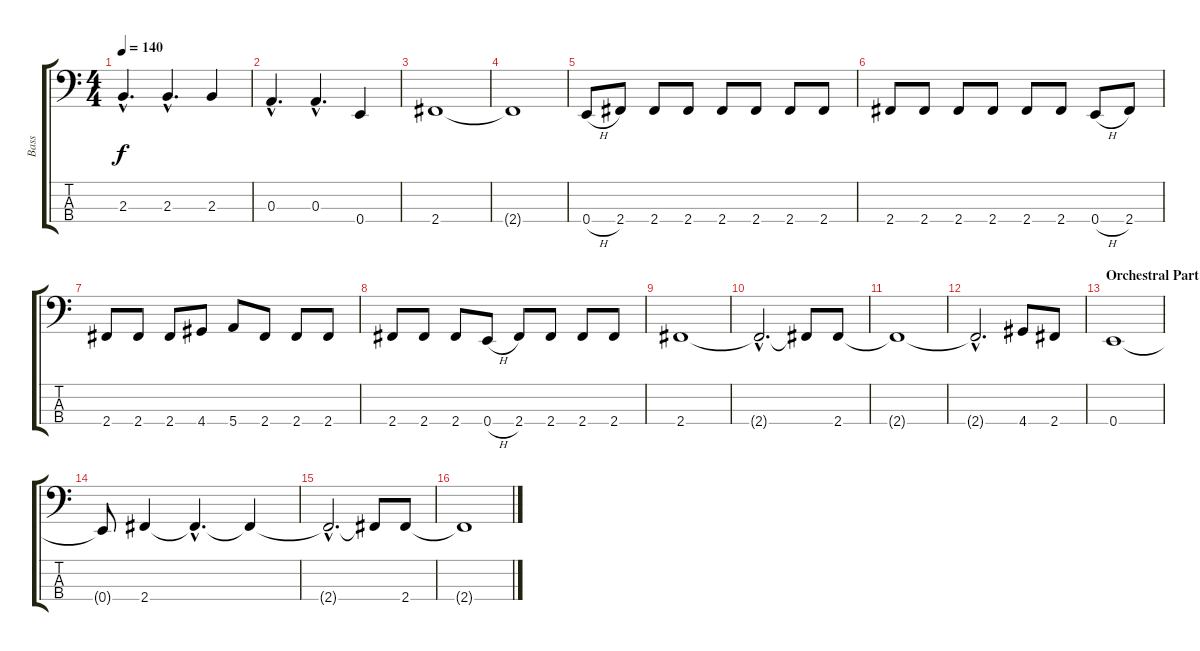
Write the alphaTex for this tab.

\track ("Bass" "Bass") {instrument electricbasspick}
\staff {score tabs}
\tuning (G2 D2 A1 E1) {hide}
\ts (4 4)
\tempo 140
\clef f4
\ks c
2.3{hac}.4{d dy f} 2.3{hac}.4{d} 2.3.4 |
0.3{hac}.4{d} 0.3{hac}.4{d} 0.4.4 |
2.4.1 |
2.4{t}.1 |
0.4{h}.8 2.4.8 2.4.8 2.4.8 2.4.8 2.4.8 2.4.8 2.4.8 |
2.4.8 2.4.8 2.4.8 2.4.8 2.4.8 2.4.8 0.4{h}.8 2.4.8 |
2.4.8 2.4.8 2.4.8 4.4.8 5.4.8 2.4.8 2.4.8 2.4.8 |
2.4.8 2.4.8 2.4.8 0.4{h}.8 2.4.8 2.4.8 2.4.8 2.4.8 |
2.4.1 |
2.4{hac t}.2{d} 2.4{t}.8 2.4.8 |
2.4{t}.1 |
2.4{hac t}.2{d} 4.4.8 2.4.8 |
\section ("" "Orchestral Part")
0.4.1 |
0.4{t}.8 2.4.4 2.4{hac t}.4{d} 2.4{t}.4 |
2.4{hac t}.2{d} 2.4{t}.8 2.4.8 |
2.4{t}.1
